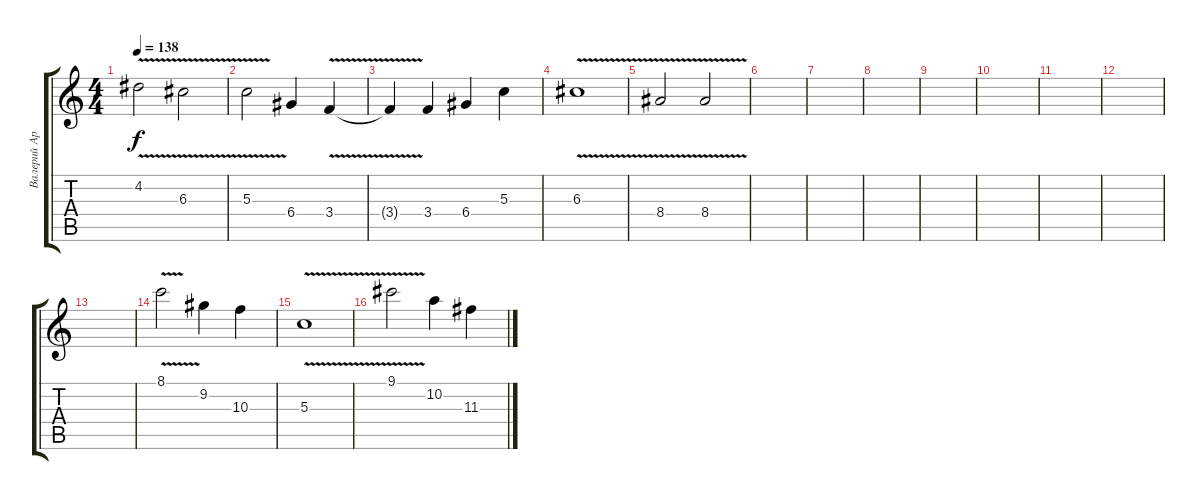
\track ("Валерий Аркадин (гитары)" "Валерий Ар") {instrument distortionguitar}
\staff {score tabs}
\tuning (E4 B3 G3 D3 A2 E2) {hide}
\ts (4 4)
\tempo 138
\clef g2
\ks c
4.2{v}.2{dy f} 6.3{v}.2 |
5.3{v}.2 6.4.4 3.4{v}.4 |
3.4{t}.4 3.4.4 6.4.4 5.3.4 |
6.3{v}.1 |
8.4{v}.2 8.4{v}.2 |
|
|
|
|
|
|
|
|
8.1{v}.2{instrument distortionguitar} 9.2.4 10.3.4 |
5.3{v}.1 |
9.1{v}.2 10.2.4 11.3.4
